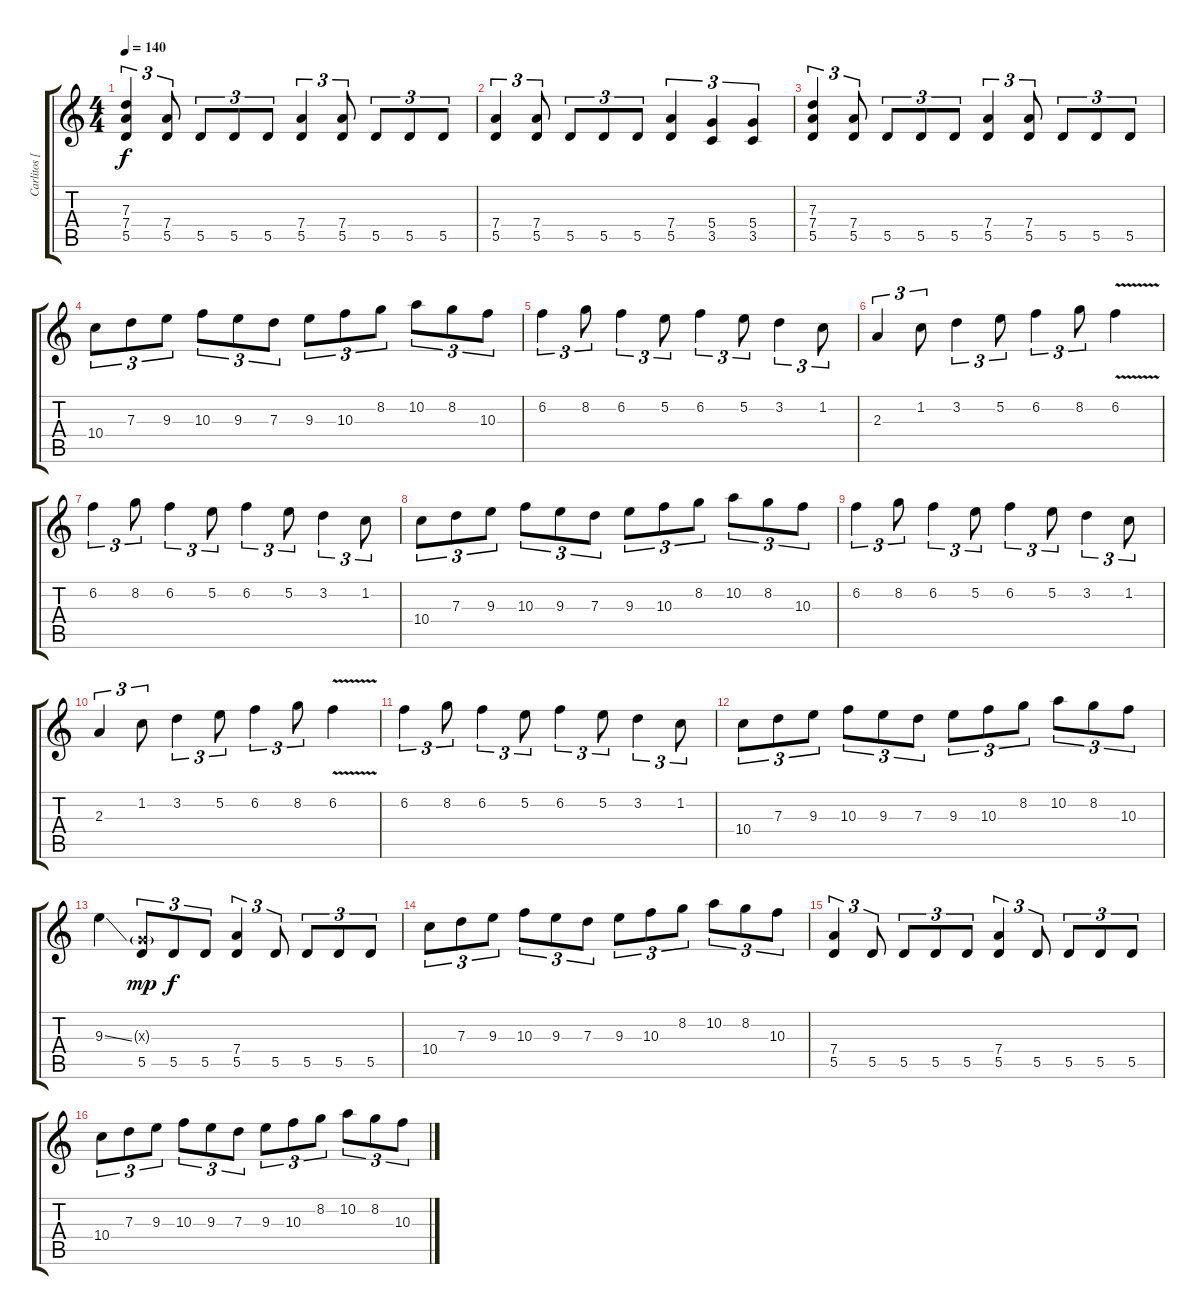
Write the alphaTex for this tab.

\track ("Carlitos [guitarra]" "Carlitos [") {instrument distortionguitar}
\staff {score tabs}
\tuning (E4 B3 G3 D3 A2 E2) {hide}
\ts (4 4)
\tempo 140
\clef g2
\ks c
(7.3 7.4 5.5).4{tu (3 2) dy f} (7.4 5.5).8{tu (3 2)} 5.5.8{tu (3 2)} 5.5.8{tu (3 2)} 5.5.8{tu (3 2)} (7.4 5.5).4{tu (3 2)} (7.4 5.5).8{tu (3 2)} 5.5.8{tu (3 2)} 5.5.8{tu (3 2)} 5.5.8{tu (3 2)} |
(7.4 5.5).4{tu (3 2)} (7.4 5.5).8{tu (3 2)} 5.5.8{tu (3 2)} 5.5.8{tu (3 2)} 5.5.8{tu (3 2)} (7.4 5.5).4{tu (3 2)} (5.4 3.5).4{tu (3 2)} (5.4 3.5).4{tu (3 2)} |
(7.3 7.4 5.5).4{tu (3 2)} (7.4 5.5).8{tu (3 2)} 5.5.8{tu (3 2)} 5.5.8{tu (3 2)} 5.5.8{tu (3 2)} (7.4 5.5).4{tu (3 2)} (7.4 5.5).8{tu (3 2)} 5.5.8{tu (3 2)} 5.5.8{tu (3 2)} 5.5.8{tu (3 2)} |
10.4.8{tu (3 2)} 7.3.8{tu (3 2)} 9.3.8{tu (3 2)} 10.3.8{tu (3 2)} 9.3.8{tu (3 2)} 7.3.8{tu (3 2)} 9.3.8{tu (3 2)} 10.3.8{tu (3 2)} 8.2.8{tu (3 2)} 10.2.8{tu (3 2)} 8.2.8{tu (3 2)} 10.3.8{tu (3 2)} |
6.2.4{tu (3 2)} 8.2.8{tu (3 2)} 6.2.4{tu (3 2)} 5.2.8{tu (3 2)} 6.2.4{tu (3 2)} 5.2.8{tu (3 2)} 3.2.4{tu (3 2)} 1.2.8{tu (3 2)} |
2.3.4{tu (3 2)} 1.2.8{tu (3 2)} 3.2.4{tu (3 2)} 5.2.8{tu (3 2)} 6.2.4{tu (3 2)} 8.2.8{tu (3 2)} 6.2{v}.4 |
6.2.4{tu (3 2)} 8.2.8{tu (3 2)} 6.2.4{tu (3 2)} 5.2.8{tu (3 2)} 6.2.4{tu (3 2)} 5.2.8{tu (3 2)} 3.2.4{tu (3 2)} 1.2.8{tu (3 2)} |
10.4.8{tu (3 2)} 7.3.8{tu (3 2)} 9.3.8{tu (3 2)} 10.3.8{tu (3 2)} 9.3.8{tu (3 2)} 7.3.8{tu (3 2)} 9.3.8{tu (3 2)} 10.3.8{tu (3 2)} 8.2.8{tu (3 2)} 10.2.8{tu (3 2)} 8.2.8{tu (3 2)} 10.3.8{tu (3 2)} |
6.2.4{tu (3 2)} 8.2.8{tu (3 2)} 6.2.4{tu (3 2)} 5.2.8{tu (3 2)} 6.2.4{tu (3 2)} 5.2.8{tu (3 2)} 3.2.4{tu (3 2)} 1.2.8{tu (3 2)} |
2.3.4{tu (3 2)} 1.2.8{tu (3 2)} 3.2.4{tu (3 2)} 5.2.8{tu (3 2)} 6.2.4{tu (3 2)} 8.2.8{tu (3 2)} 6.2{v}.4 |
6.2.4{tu (3 2)} 8.2.8{tu (3 2)} 6.2.4{tu (3 2)} 5.2.8{tu (3 2)} 6.2.4{tu (3 2)} 5.2.8{tu (3 2)} 3.2.4{tu (3 2)} 1.2.8{tu (3 2)} |
10.4.8{tu (3 2)} 7.3.8{tu (3 2)} 9.3.8{tu (3 2)} 10.3.8{tu (3 2)} 9.3.8{tu (3 2)} 7.3.8{tu (3 2)} 9.3.8{tu (3 2)} 10.3.8{tu (3 2)} 8.2.8{tu (3 2)} 10.2.8{tu (3 2)} 8.2.8{tu (3 2)} 10.3.8{tu (3 2)} |
9.3{ss}.4 (0.3{g x} 5.5).8{tu (3 2) dy mp} 5.5.8{tu (3 2) dy f} 5.5.8{tu (3 2)} (7.4 5.5).4{tu (3 2)} 5.5.8{tu (3 2)} 5.5.8{tu (3 2)} 5.5.8{tu (3 2)} 5.5.8{tu (3 2)} |
10.4.8{tu (3 2)} 7.3.8{tu (3 2)} 9.3.8{tu (3 2)} 10.3.8{tu (3 2)} 9.3.8{tu (3 2)} 7.3.8{tu (3 2)} 9.3.8{tu (3 2)} 10.3.8{tu (3 2)} 8.2.8{tu (3 2)} 10.2.8{tu (3 2)} 8.2.8{tu (3 2)} 10.3.8{tu (3 2)} |
(7.4 5.5).4{tu (3 2)} 5.5.8{tu (3 2)} 5.5.8{tu (3 2)} 5.5.8{tu (3 2)} 5.5.8{tu (3 2)} (7.4 5.5).4{tu (3 2)} 5.5.8{tu (3 2)} 5.5.8{tu (3 2)} 5.5.8{tu (3 2)} 5.5.8{tu (3 2)} |
10.4.8{tu (3 2)} 7.3.8{tu (3 2)} 9.3.8{tu (3 2)} 10.3.8{tu (3 2)} 9.3.8{tu (3 2)} 7.3.8{tu (3 2)} 9.3.8{tu (3 2)} 10.3.8{tu (3 2)} 8.2.8{tu (3 2)} 10.2.8{tu (3 2)} 8.2.8{tu (3 2)} 10.3.8{tu (3 2)}
